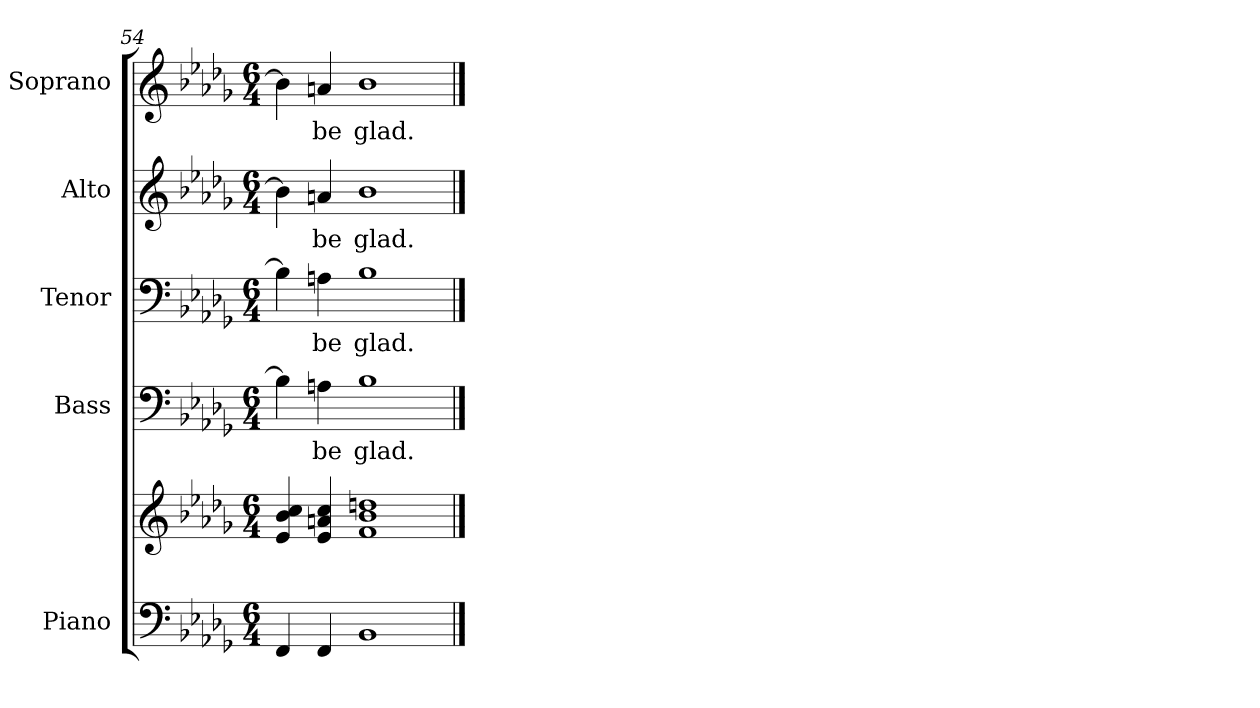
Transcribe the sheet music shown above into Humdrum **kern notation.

**kern	**kern	**kern	**text	**kern	**text	**kern	**text	**kern	**text
*part5	*part5	*part4	*part4	*part3	*part3	*part2	*part2	*part1	*part1
*staff6	*staff5	*staff4	*staff4	*staff3	*staff3	*staff2	*staff2	*staff1	*staff1
*I"Piano	*	*I"Bass	*	*I"Tenor	*	*I"Alto	*	*I"Soprano	*
*I'Pno.	*	*I'B.	*	*I'T.	*	*I'A.	*	*I'S.	*
*clefF4	*clefG2	*clefF4	*	*clefF4	*	*clefG2	*	*clefG2	*
*k[b-e-a-d-g-]	*k[b-e-a-d-g-]	*k[b-e-a-d-g-]	*	*k[b-e-a-d-g-]	*	*k[b-e-a-d-g-]	*	*k[b-e-a-d-g-]	*
*D-:	*D-:	*D-:	*	*D-:	*	*D-:	*	*D-:	*
*M6/4	*M6/4	*M6/4	*	*M6/4	*	*M6/4	*	*M6/4	*
=54	=54	=54	=54	=54	=54	=54	=54	=54	=54
4FFi/	4e-i/ 4b-i 4cci	4B-i\]	.	4B-i\]	.	4b-i\]	.	4b-i\]	.
!	!	!	!LO:LY:b:color=#000000	!	!	!	!	!	!
!	!	!	!	!	!LO:LY:b:color=#000000	!	!	!	!
!	!	!	!	!	!	!	!LO:LY:b:color=#000000	!	!
!	!	!	!	!	!	!	!	!	!LO:LY:b:color=#000000
4FFi/	4e-i/ 4ani 4cci	4Ani\	be	4Ani\	be	4ani/	be	4ani/	be
!	!	!	!LO:LY:b:color=#000000	!	!	!	!	!	!
!	!	!	!	!	!LO:LY:b:color=#000000	!	!	!	!
!	!	!	!	!	!	!	!LO:LY:b:color=#000000	!	!
!	!	!	!	!	!	!	!	!	!LO:LY:b:color=#000000
1BB-i	1fi 1b-i 1ddni	1B-i	glad.	1B-i	glad.	1b-i	glad.	1b-i	glad.
==	==	==	==	==	==	==	==	==	==
*-	*-	*-	*-	*-	*-	*-	*-	*-	*-
